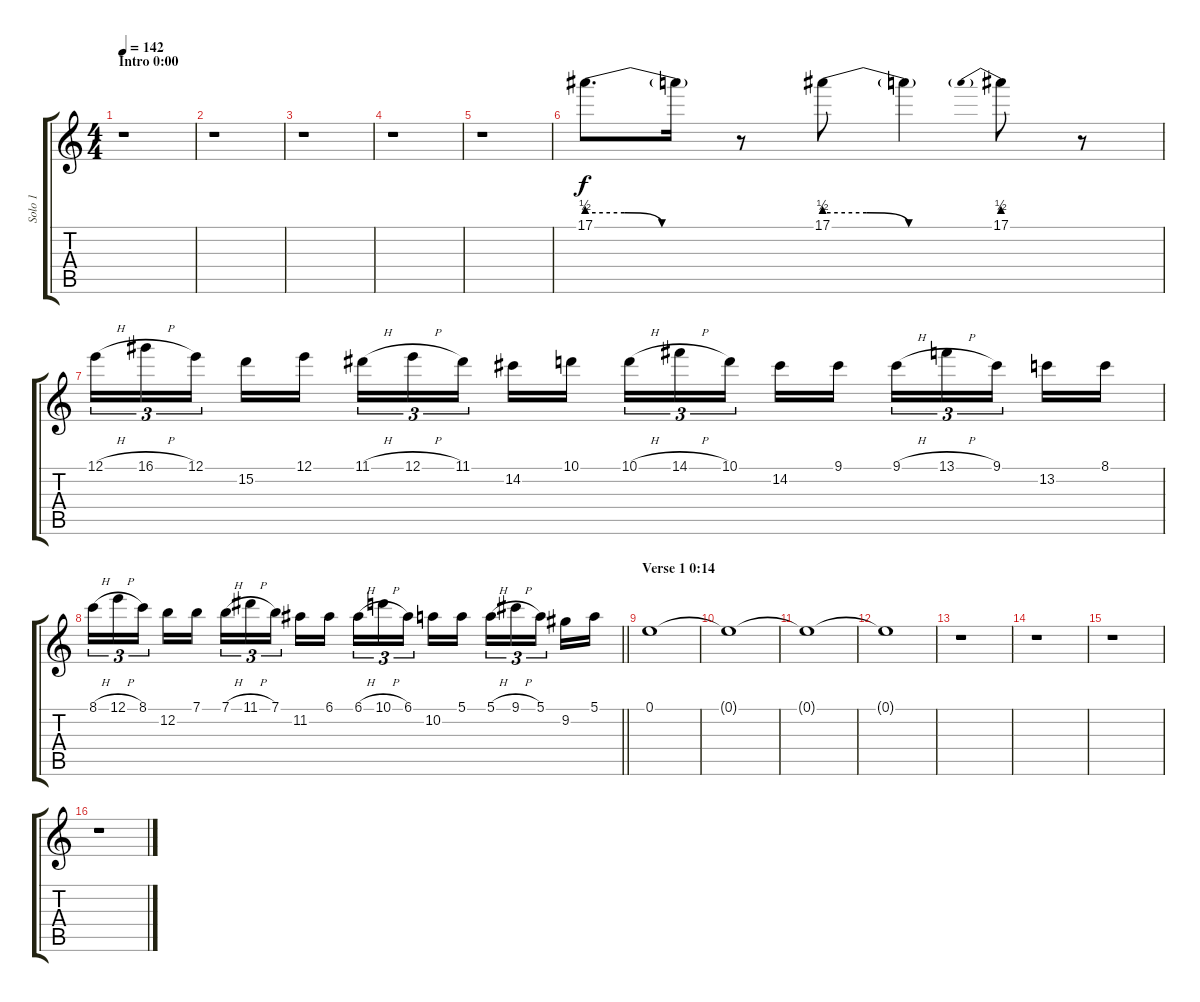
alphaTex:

\track ("Solo 1" "Solo 1") {instrument overdrivenguitar}
\staff {score tabs}
\tuning (E4 B3 G3 D3 A2 E2) {hide}
\ts (4 4)
\section ("" "Intro 0:00")
\tempo 142
\clef g2
\ks c
r.1{dy f instrument overdrivenguitar} |
r.1 |
r.1 |
r.1 |
r.1 |
17.1{be (custom 0 2 15 2 30 0 60 0)}.8{d} 17.1{t}.16 r.8 17.1{be (custom 0 2 15 2 30 0 60 0)}.8 17.1{t}.4 17.1{be (prebend 0 2 60 2)}.8 r.8 |
12.1{h}.16{tu (3 2)} 16.1{h}.16{tu (3 2)} 12.1.16{tu (3 2) beam splitsecondary} 15.2.16 12.1.16 11.1{h}.16{tu (3 2)} 12.1{h}.16{tu (3 2)} 11.1.16{tu (3 2) beam splitsecondary} 14.2.16 10.1.16 10.1{h}.16{tu (3 2)} 14.1{h}.16{tu (3 2)} 10.1.16{tu (3 2) beam splitsecondary} 14.2.16 9.1.16 9.1{h}.16{tu (3 2)} 13.1{h}.16{tu (3 2)} 9.1.16{tu (3 2) beam splitsecondary} 13.2.16 8.1.16 |
\barLineRight lightlight
8.1{h}.16{tu (3 2)} 12.1{h}.16{tu (3 2)} 8.1.16{tu (3 2) beam splitsecondary} 12.2.16 7.1.16 7.1{h}.16{tu (3 2)} 11.1{h}.16{tu (3 2)} 7.1.16{tu (3 2) beam splitsecondary} 11.2.16 6.1.16 6.1{h}.16{tu (3 2)} 10.1{h}.16{tu (3 2)} 6.1.16{tu (3 2) beam splitsecondary} 10.2.16 5.1.16 5.1{h}.16{tu (3 2)} 9.1{h}.16{tu (3 2)} 5.1.16{tu (3 2) beam splitsecondary} 9.2.16 5.1.16 |
\section ("" "Verse 1 0:14")
0.1.1 |
0.1{t}.1 |
0.1{t}.1 |
0.1{t}.1 |
r.1 |
r.1 |
r.1 |
r.1
